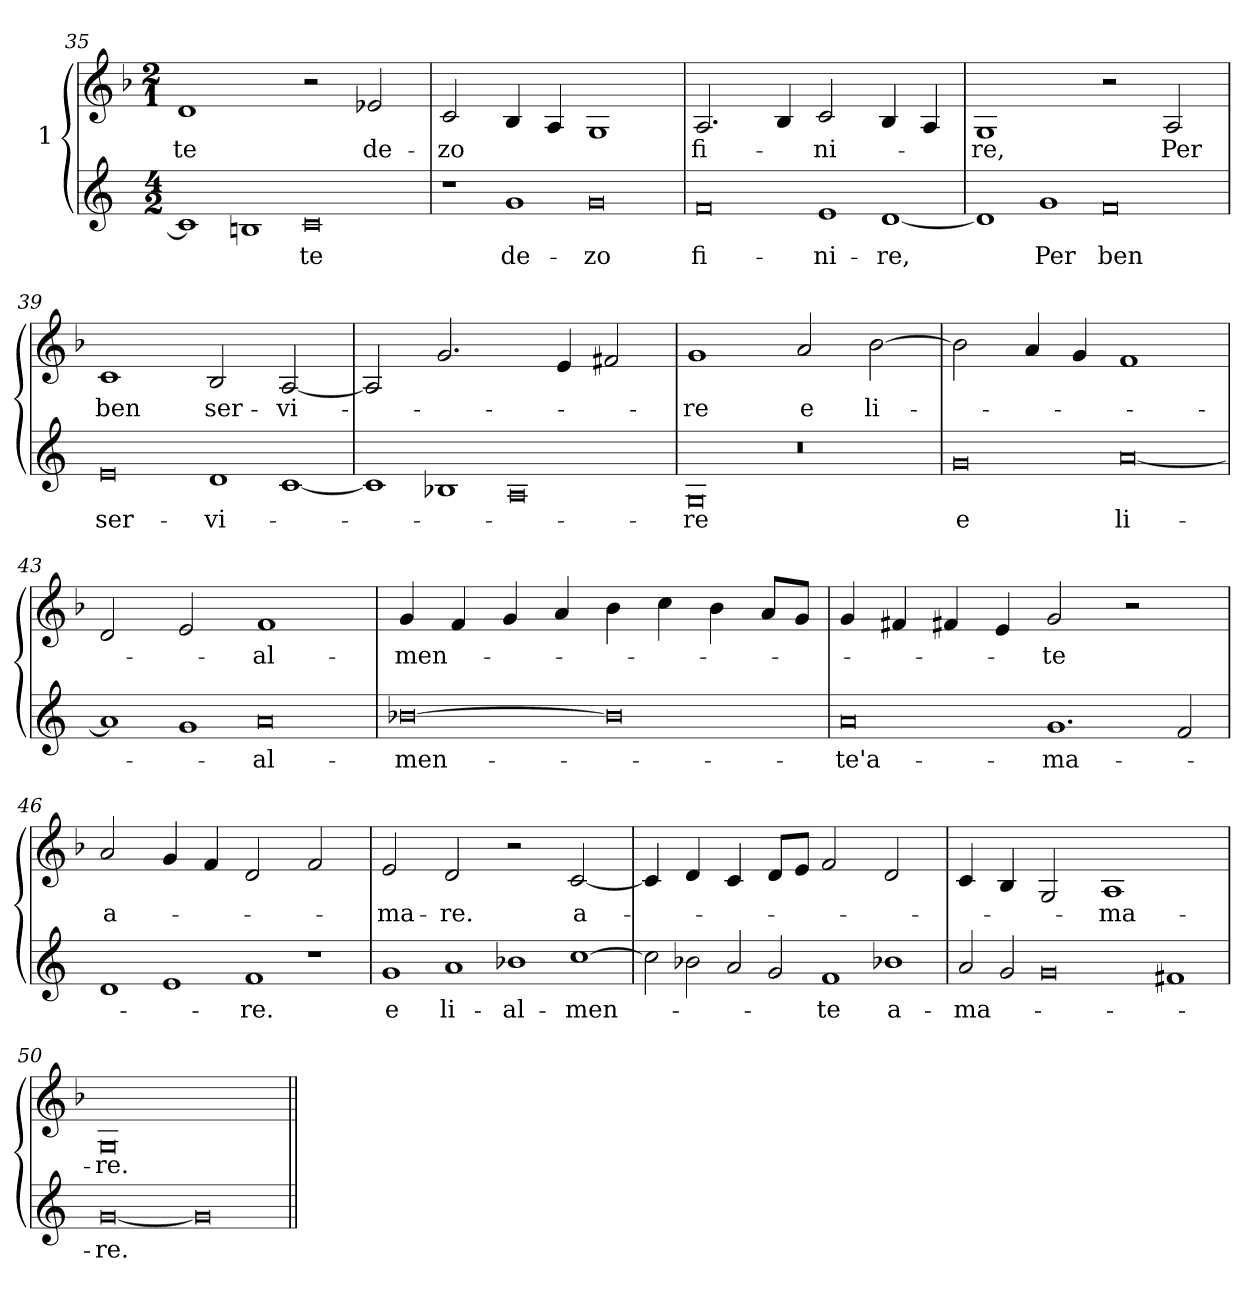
**kern	**text	**kern	**text
*part1	*part1	*part1	*part1
*staff2	*staff2	*staff1	*staff1
*I"1	*	*	*
*clefG2	*	*clefG2	*
*k[]	*	*k[b-]	*
*M4/2	*	*M2/1	*
=35	=35	=35	=35
!LO:N:vis=1	!	!	!
2c]	.	1d	-te
!LO:N:vis=1	!	!	!
2Bn	.	.	.
!LO:N:vis=0	!	!	!
1c	-te	2r	.
.	.	2e-X/	de-
=36	=36	=36	=36
!LO:N:vis=1	!	!	!
2r	.	2c/	-zo
!LO:N:vis=1	!	!	!
2g	de-	4B-/	.
.	.	4A/	.
!LO:N:vis=0	!	!	!
1g	-zo	1G	.
=37	=37	=37	=37
!LO:N:vis=0	!	!	!
1f	fi-	2.A/	fi-
.	.	4B-/	.
!LO:N:vis=1	!	!	!
2e	-ni-	2c/	-ni-
!LO:N:vis=1	!	!	!
[2d	-re,	4B-/	.
.	.	4A/	.
=38	=38	=38	=38
!LO:N:vis=1	!	!	!
2d]	.	1G	-re,
!LO:N:vis=1	!	!	!
2g	Per	.	.
!LO:N:vis=0	!	!	!
1f	ben	2r	.
.	.	2A/	Per
=39	=39	=39	=39
!LO:N:vis=0	!	!	!
1e	ser-	1c	ben
!LO:N:vis=1	!	!	!
2d	-vi-	2B-/	ser-
!LO:N:vis=1	!	!	!
[2c	.	[2A/	-vi-
=40	=40	=40	=40
!LO:N:vis=1	!	!	!
2c]	.	2A/]	.
!LO:N:vis=1	!	!	!
2B-X	.	2.g/	.
!LO:N:vis=0	!	!	!
1A	.	.	.
.	.	4e/	.
.	.	2f#X/	.
=41	=41	=41	=41
!LO:N:vis=0	!	!	!
1G	-re	1g	-re
!LO:N:vis=0	!	!	!
1r	.	2a/	e
.	.	[2b-\	li-
=42	=42	=42	=42
!LO:N:vis=0	!	!	!
1g	e	2b-\]	.
.	.	4a/	.
.	.	4g/	.
!LO:N:vis=0	!	!	!
[1a	li-	1f	.
=43	=43	=43	=43
!LO:N:vis=1	!	!	!
2a]	.	2d/	.
!LO:N:vis=1	!	!	!
2g	.	2e/	.
!LO:N:vis=0	!	!	!
1a	-al-	1f	-al-
=44	=44	=44	=44
!LO:N:vis=0	!	!	!
[1b-X	-men-	4g/	-men-
.	.	4f/	.
.	.	4g/	.
.	.	4a/	.
!LO:N:vis=0	!	!	!
1b-]	.	4b-\	.
.	.	4cc\	.
.	.	4b-\	.
.	.	8a/L	.
.	.	8g/J	.
=45	=45	=45	=45
!LO:N:vis=0	!	!	!
1a	-te'a-	4g/	.
.	.	4f#X/	.
.	.	4f#X/	.
.	.	4e/	.
!LO:N:vis=1.	!	!	!
2.g	-ma-	2g/	-te
.	.	2r	.
!LO:N:vis=2	!	!	!
4f/	.	.	.
=46	=46	=46	=46
!LO:N:vis=1	!	!	!
2d	.	2a/	a-
!LO:N:vis=1	!	!	!
2e	.	4g/	.
.	.	4f/	.
!LO:N:vis=1	!	!	!
2f	-re.	2d/	.
!LO:N:vis=1	!	!	!
2r	.	2f/	.
=47	=47	=47	=47
!LO:N:vis=1	!	!	!
2g	e	2e/	-ma-
!LO:N:vis=1	!	!	!
2a	li-	2d/	-re.
!LO:N:vis=1	!	!	!
2b-X	-al-	2r	.
!LO:N:vis=1	!	!	!
[2cc	-men-	[2c/	a-
=48	=48	=48	=48
!LO:N:vis=2	!	!	!
4cc\]	.	4c/]	.
!LO:N:vis=2	!	!	!
4b-X\	.	4d/	.
!LO:N:vis=2	!	!	!
4a/	.	4c/	.
!LO:N:vis=2	!	!	!
4g/	.	8d/L	.
.	.	8e/J	.
!LO:N:vis=1	!	!	!
2f	-te	2f/	.
!LO:N:vis=1	!	!	!
2b-X	a-	2d/	.
=49	=49	=49	=49
!LO:N:vis=2	!	!	!
4a/	-ma-	4c/	.
!LO:N:vis=2	!	!	!
4g/	.	4B-/	.
!LO:N:vis=0	!	!	!
1g	.	2G/	.
.	.	1A	-ma-
!LO:N:vis=1	!	!	!
2f#X	.	.	.
=50	=50	=50	=50
!LO:N:vis=0	!	!	!
[1g	-re.	0G	-re.
!LO:N:vis=0	!	!	!
1g]	.	.	.
=||	=||	=||	=||
*-	*-	*-	*-
